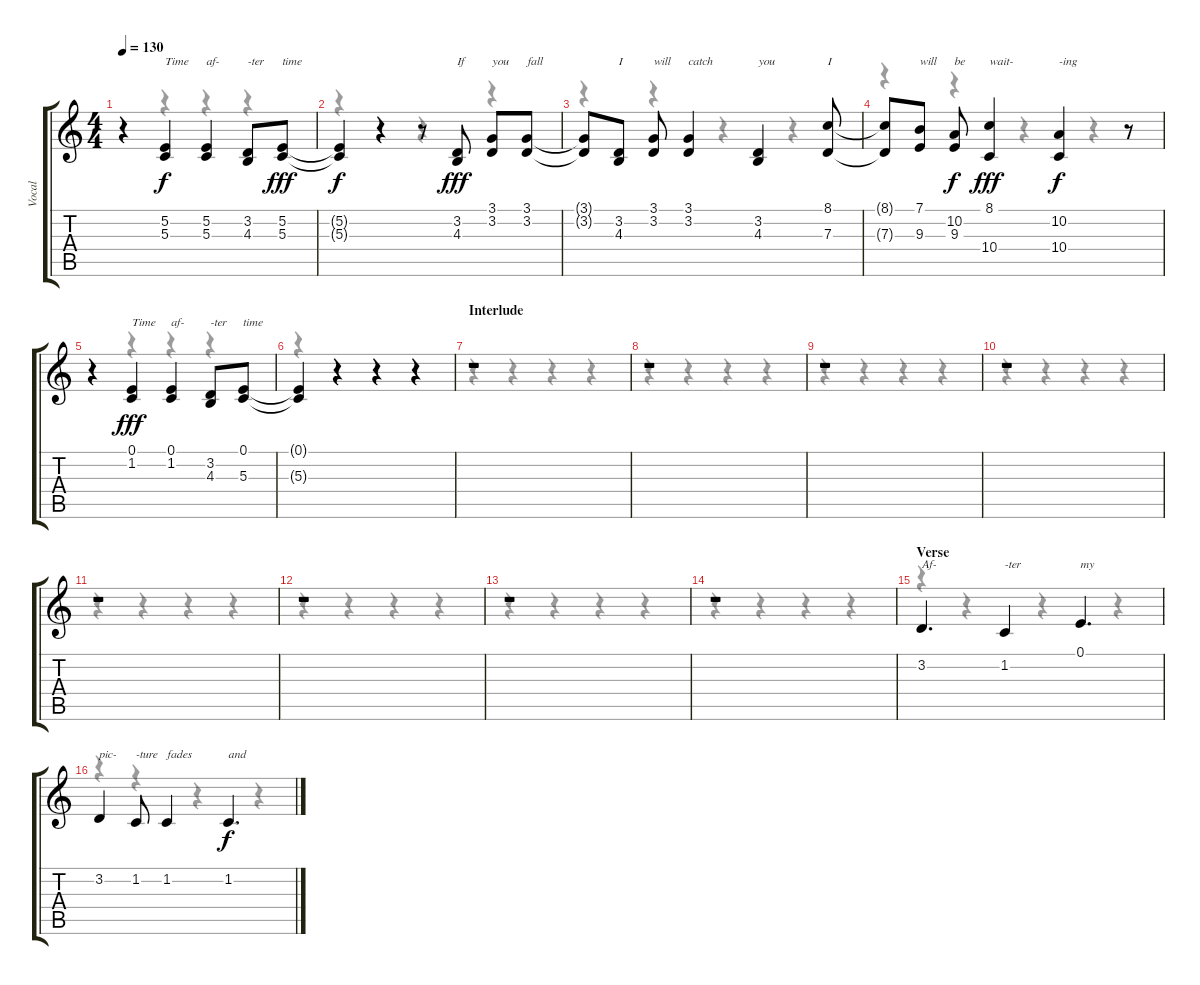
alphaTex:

\track ("Vocal" "Vocal") {instrument lead6voice}
\staff {score tabs}
\tuning (E4 B3 G3 D3 A2 E2) {hide}
\voice
\ts (4 4)
\tempo 130
\clef g2
\ks c
r.4{dy f} (5.2 5.3).4{txt "Time"} (5.2 5.3).4{txt "af-"} (3.2 4.3).8{txt "-ter"} (5.2 5.3).8{txt "time" dy fff} |
(5.2{t} 5.3{t}).4{dy f} r.4 r.8 (3.2 4.3).8{txt "If" dy fff} (3.1 3.2).8{txt "you"} (3.1 3.2).8{txt "fall"} |
(3.1{t} 3.2{t}).8 (3.2 4.3).8{txt "I"} (3.1 3.2).8{txt "will"} (3.1 3.2).4{txt "catch"} (3.2 4.3).4{txt "you"} (8.1 7.3).8{txt "I"} |
(8.1{t} 7.3{t}).8 (7.1 9.3).8{txt "will"} (10.2 9.3).8{txt "be" dy f} (8.1 10.4).4{txt "wait-" dy fff} (10.2 10.4).4{txt "-ing" dy f} r.8 |
r.4 (0.1 1.2).4{txt "Time" dy fff} (0.1 1.2).4{txt "af-"} (3.2 4.3).8{txt "-ter"} (0.1 5.3).8{txt "time"} |
(0.1{t} 5.3{t}).4 r.4 r.4 r.4 |
\section ("" "Interlude")
r.1 |
r.1 |
r.1 |
r.1 |
r.1 |
r.1 |
r.1 |
r.1 |
\section ("" "Verse")
3.2.4{d txt "Af-"} 1.2.4{txt "-ter"} 0.1.4{d txt "my"} |
3.2.4{txt "pic-"} 1.2.8{txt "-ture"} 1.2.4{txt "fades"} 1.2.4{d txt "and" dy f}
\voice
\clef g2
\ottava regular
\simile none
\ks c
r.4{dy f} r.4 r.4 r.4 |
r.4 r.4 r.4 r.4 |
r.4 r.4 r.4 r.4 |
r.4 r.4 r.4 r.4 |
r.4 r.4 r.4 r.4 |
r.4 r.4 r.4 r.4 |
r.4 r.4 r.4 r.4 |
r.4 r.4 r.4 r.4 |
r.4 r.4 r.4 r.4 |
r.4 r.4 r.4 r.4 |
r.4 r.4 r.4 r.4 |
r.4 r.4 r.4 r.4 |
r.4 r.4 r.4 r.4 |
r.4 r.4 r.4 r.4 |
r.4 r.4 r.4 r.4 |
r.4 r.4 r.4 r.4
